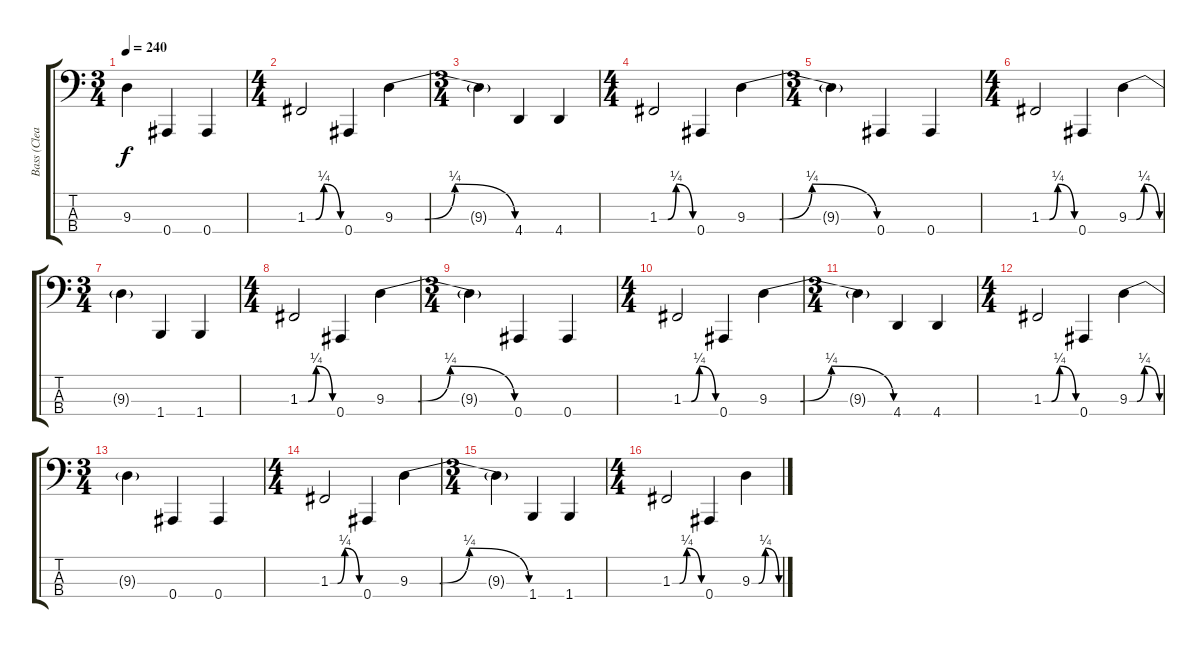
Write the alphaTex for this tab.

\track ("Bass (Clean)" "Bass (Clea") {instrument electricbasspick}
\staff {score tabs}
\tuning (Eb2 Bb1 F1 Bb0) {hide}
\ts (3 4)
\tempo 240
\clef f4
\ks c
9.3{t}.4{dy f} 0.4.4 0.4.4 |
\ts (4 4)
1.3{be (custom 0 0 15 0 30 1 60 0)}.2 0.4.4 9.3{be (custom 0 0 15 0 30 1 60 0)}.4 |
\ts (3 4)
9.3{t}.4 4.4.4 4.4.4 |
\ts (4 4)
1.3{be (custom 0 0 15 0 30 1 60 0)}.2 0.4.4 9.3{be (custom 0 0 15 0 30 1 60 0)}.4 |
\ts (3 4)
9.3{t}.4 0.4.4 0.4.4 |
\ts (4 4)
1.3{be (custom 0 0 15 0 30 1 60 0)}.2 0.4.4 9.3{be (custom 0 0 15 0 30 1 60 0)}.4 |
\ts (3 4)
9.3{t}.4 1.4.4 1.4.4 |
\ts (4 4)
1.3{be (custom 0 0 15 0 30 1 60 0)}.2 0.4.4 9.3{be (custom 0 0 15 0 30 1 60 0)}.4 |
\ts (3 4)
9.3{t}.4 0.4.4 0.4.4 |
\ts (4 4)
1.3{be (custom 0 0 15 0 30 1 60 0)}.2 0.4.4 9.3{be (custom 0 0 15 0 30 1 60 0)}.4 |
\ts (3 4)
9.3{t}.4 4.4.4 4.4.4 |
\ts (4 4)
1.3{be (custom 0 0 15 0 30 1 60 0)}.2 0.4.4 9.3{be (custom 0 0 15 0 30 1 60 0)}.4 |
\ts (3 4)
9.3{t}.4 0.4.4 0.4.4 |
\ts (4 4)
1.3{be (custom 0 0 15 0 30 1 60 0)}.2 0.4.4 9.3{be (custom 0 0 15 0 30 1 60 0)}.4 |
\ts (3 4)
9.3{t}.4 1.4.4 1.4.4 |
\ts (4 4)
1.3{be (custom 0 0 15 0 30 1 60 0)}.2 0.4.4 9.3{be (custom 0 0 15 0 30 1 60 0)}.4
